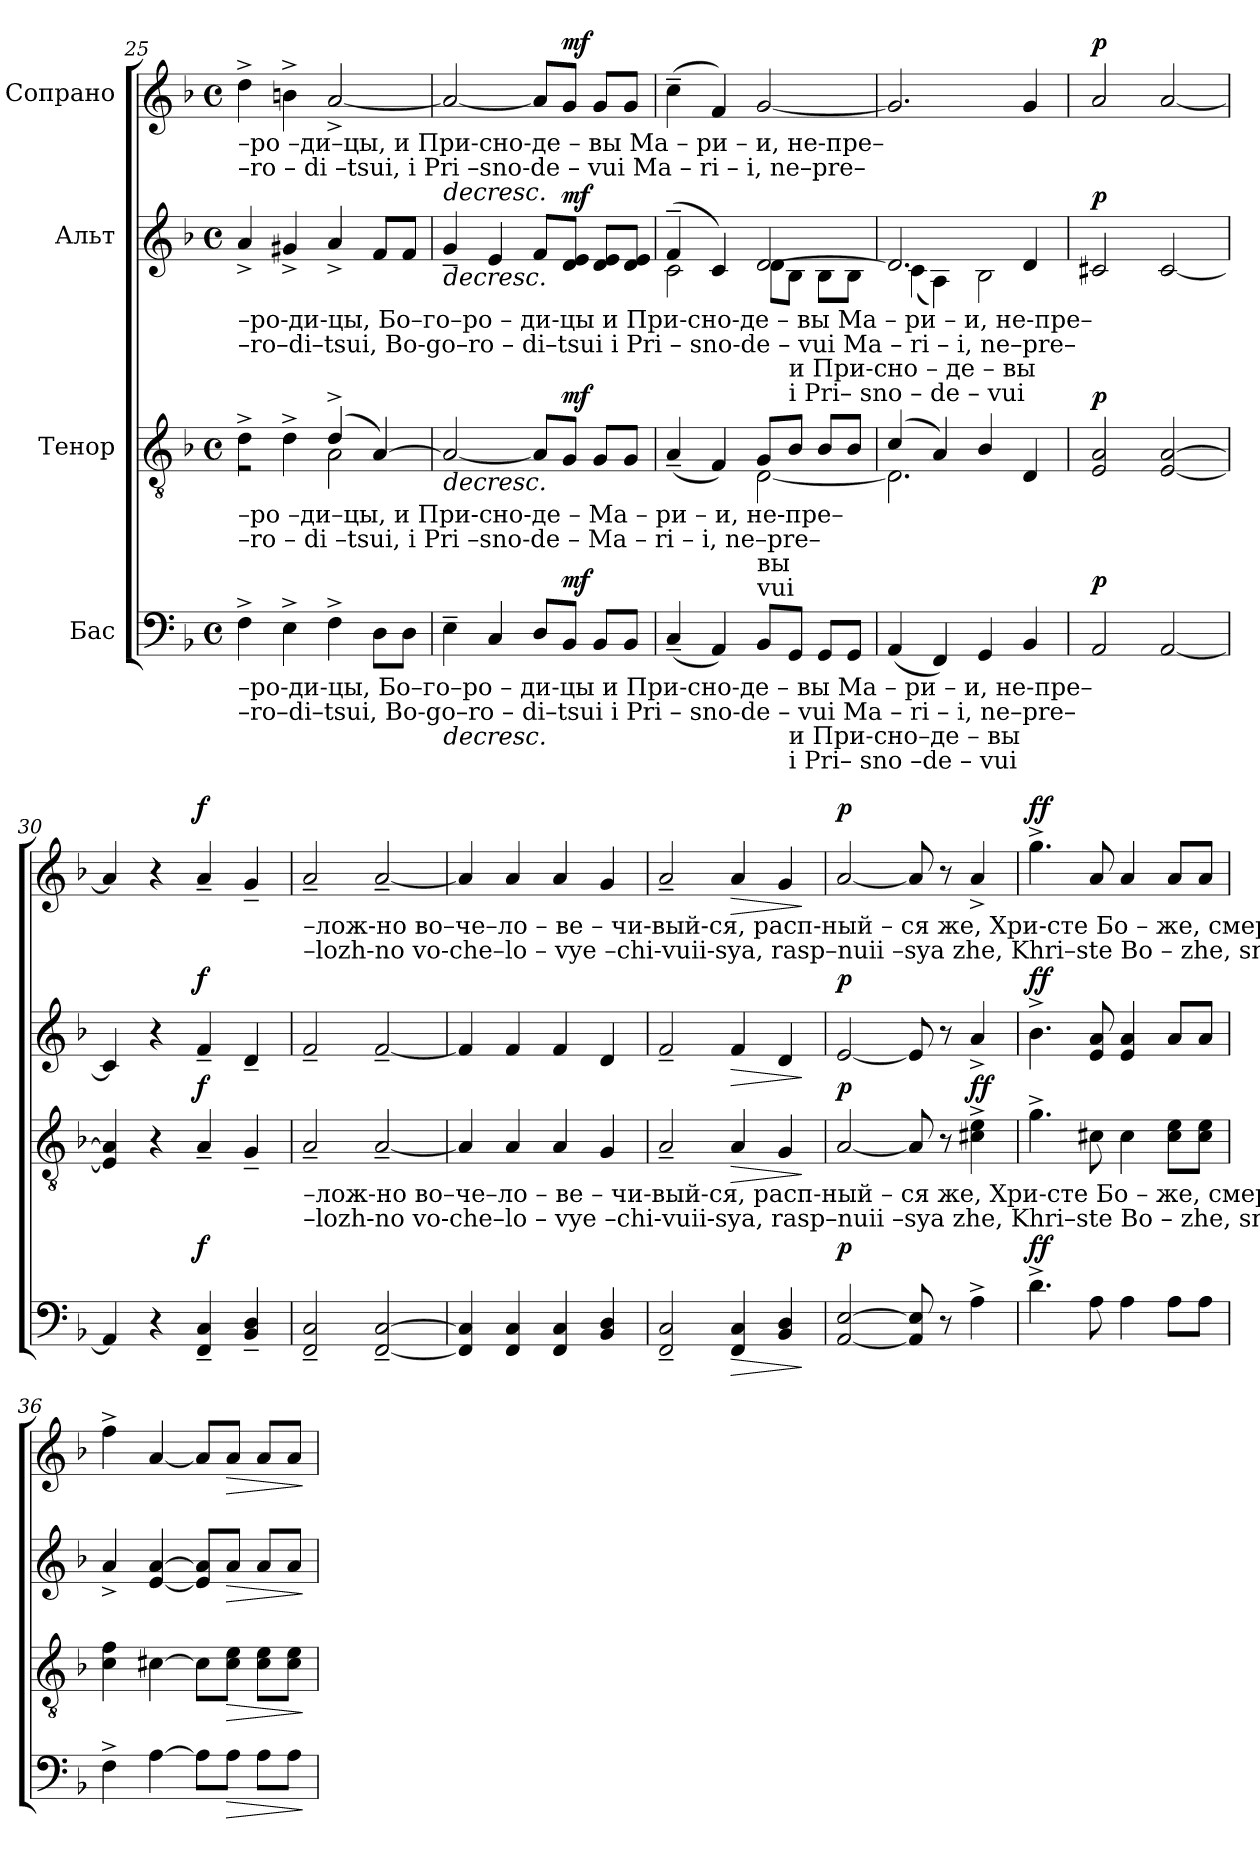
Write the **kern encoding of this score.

**kern	**dynam	**kern	**dynam	**kern	**dynam	**kern	**dynam
*part4	*part4	*part3	*part3	*part2	*part2	*part1	*part1
*staff4	*staff4	*staff3	*staff3	*staff2	*staff2	*staff1	*staff1
*I"Бас	*	*I"Тенор	*	*I"Альт	*	*I"Сопрано	*
!!LO:PB:g=z
*clefF4	*	*clefGv2	*	*clefG2	*	*clefG2	*
*k[b-]	*	*k[b-]	*	*k[b-]	*	*k[b-]	*
*M4/4	*	*M4/4	*	*M4/4	*	*M4/4	*
*met(c)	*	*met(c)	*	*met(c)	*	*met(c)	*
=25	=25	=25	=25	=25	=25	=25	=25
*	*	*^	*	*	*	*	*
!	!	!	!	!	!	!	!LO:TX:b:t=–ро –ди–цы,                                         и  При-сно-де    –     вы                                                       Ма  –  ри – и,                не-пре–	!
!	!	!	!	!	!	!	!LO:TX:b:t=–ro – di –tsui,                                         i    Pri –sno-de     –    vui                                                        Ma  –  ri   –  i,                ne–pre–	!
!	!	!	!	!	!LO:TX:b:t=–ро-ди-цы, Бо–го–ро – ди-цы  и  При-сно-де    –     вы                                                       Ма  –  ри – и,                не-пре–	!	!	!
!	!	!	!	!	!LO:TX:b:t=–ro–di–tsui, Bo-go–ro  – di–tsui  i   Pri – sno-de     –    vui                                                       Ma   –  ri   –  i,                ne–pre–	!	!	!
!	!	!LO:TX:b:t=–ро –ди–цы,                                         и  При-сно-де    –                                                                  Ма  –  ри – и,                не-пре–	!	!	!	!	!	!
!	!	!LO:TX:b:t=–ro – di –tsui,                                         i    Pri –sno-de    –                                                                  Ma  –  ri   –  i,                 ne–pre–	!	!	!	!	!	!
!LO:TX:b:t=–ро-ди-цы, Бо–го–ро – ди-цы  и  При-сно-де    –     вы                                                       Ма  –  ри – и,                не-пре–	!	!	!	!	!	!	!	!
!LO:TX:b:t=–ro–di–tsui, Bo-go–ro  – di–tsui  i   Pri – sno-de     –    vui                                                       Ma   –  ri   –  i,                ne–pre–	!	!	!	!	!	!	!	!
4F^\	.	4d^\	2r	.	4a^/	.	4dd^\	.
4E^\	.	4d^\	.	.	4g#X^/	.	4bn^\	.
4F^\	.	(4d^/	2A\	.	4a^/	.	[2a^/	.
8D\L	.	[4A/)	.	.	8f/L	.	.	.
8D\J	.	.	.	.	8f/J	.	.	.
*	*	*v	*v	*	*	*	*	*
=26	=26	=26	=26	=26	=26	=26	=26
!	!LO:HP:b	!	!LO:HP:b	!	!LO:HP:b	!	!LO:HP:b
4E~\	>	2A/_	>	4g~/	>	2a/_	>
4C/	.	.	.	4e/	.	.	.
8D/L	.	8A/L]	.	8f/L	.	8a/L]	.
!	!LO:DY:a	!	!LO:DY:a	!	!LO:DY:a	!	!LO:DY:a
8BB-/J	mf	8G/J	mf	8d/ 8e/J	mf	8g/J	mf
8BB-/L	.	8G/L	.	8d/ 8e/L	.	8g/L	.
8BB-/J	.	8G/J	.	8d/ 8e/J	.	8g/J	.
.	]	.	]	.	]	.	]
=27	=27	=27	=27	=27	=27	=27	=27
*	*	*^	*	*^	*	*	*
(4C~/	.	(4A~/	2ryy	.	(4f~/	2c\	.	(4cc~\	.
4AA/)	.	4F/)	.	.	4c/)	.	.	4f/)	.
!	!	!LO:TX:b:t=вы	!	!	!	!	!	!	!
!	!	!LO:TX:b:t=vui	!	!	!	!	!	!	!
8BB-/L	.	8G/L	[2D\	.	[2d/	8d\L	.	[2g/	.
!	!	!	!	!	!	!LO:TX:b:t=и При-сно  –   де  –   вы	!	!	!
!	!	!	!	!	!	!LO:TX:b:t=i   Pri– sno  –    de  –  vui	!	!	!
!LO:TX:b:t=и При-сно–де    –     вы	!	!	!	!	!	!	!	!	!
!LO:TX:b:t=i   Pri– sno –de    –     vui	!	!	!	!	!	!	!	!	!
8GG/J	.	8B-/J	.	.	.	8B-\J	.	.	.
8GG/L	.	8B-/L	.	.	.	8B-\L	.	.	.
8GG/J	.	8B-/J	.	.	.	8B-\J	.	.	.
=28	=28	=28	=28	=28	=28	=28	=28	=28	=28
(4AA/	.	(4c/	2.D\]	.	2.d/]	(4c\	.	2.g/]	.
4FF/)	.	4A/)	.	.	.	4A\)	.	.	.
4GG/	.	4B-/	.	.	.	2B-\	.	.	.
4BB-/	.	4D/	4ryy	.	4d/	.	.	4g/	.
*	*	*	*	*	*v	*v	*	*	*
=29	=29	=29	=29	=29	=29	=29	=29	=29
!	!LO:DY:a	!	!	!LO:DY:a	!	!LO:DY:a	!	!LO:DY:a
*	*	*v	*v	*	*	*	*	*
2AA/	p	2E/ 2A/	p	2c#X/	p	2a/	p
[2AA/	.	[2E/ [2A/	.	[2c#/	.	[2a/	.
=30	=30	=30	=30	=30	=30	=30	=30
4AA/]	.	4E/] 4A/]	.	4c#/]	.	4a/]	.
4r	.	4r	.	4r	.	4r	.
!	!LO:DY:a	!	!LO:DY:a	!	!LO:DY:a	!	!LO:DY:a
4FF/~ 4C/~	f	4A~/	f	4f~/	f	4a~/	f
4BB-/~ 4D/~	.	4G~/	.	4d~/	.	4g~/	.
!!LO:LB:g=z
=31	=31	=31	=31	=31	=31	=31	=31
!	!	!	!	!	!	!LO:TX:b:t=–лож-но            во–че–ло – ве  – чи-вый-ся,                     расп-ный – ся же,  Хри-сте   Бо   –  же,         смер-ти-ю	!
!	!	!	!	!	!	!LO:TX:b:t=–lozh-no            vo-che–lo – vye –chi-vuii-sya,                    rasp–nuii –sya zhe, Khri–ste    Bo   – zhe,        smer–ti–yu	!
!	!	!LO:TX:b:t=–лож-но            во–че–ло – ве  – чи-вый-ся,                     расп-ный – ся же,  Хри-сте   Бо   –  же,         смер-ти-ю	!	!	!	!	!
!	!	!LO:TX:b:t=–lozh-no            vo-che–lo – vye –chi-vuii-sya,                    rasp–nuii –sya zhe, Khri–ste    Bo   – zhe,        smer–ti–yu	!	!	!	!	!
2FF/~ 2C/~	.	2A~/	.	2f~/	.	2a~/	.
[2FF/~ [2C/~	.	[2A~/	.	[2f~/	.	[2a~/	.
=32	=32	=32	=32	=32	=32	=32	=32
4FF/] 4C/]	.	4A/]	.	4f/]	.	4a/]	.
4FF/ 4C/	.	4A/	.	4f/	.	4a/	.
4FF/ 4C/	.	4A/	.	4f/	.	4a/	.
4BB-/ 4D/	.	4G/	.	4d/	.	4g/	.
=33	=33	=33	=33	=33	=33	=33	=33
2FF/~ 2C/~	.	2A~/	.	2f~/	.	2a~/	.
!	!LO:HP:b	!	!LO:HP:b	!	!LO:HP:b	!	!LO:HP:b
4FF/ 4C/	>	4A/	>	4f/	>	4a/	>
4BB-/ 4D/	.	4G/	.	4d/	.	4g/	.
.	]	.	]	.	]	.	]
=34	=34	=34	=34	=34	=34	=34	=34
!	!LO:DY:a	!	!LO:DY:a	!	!LO:DY:a	!	!LO:DY:a
[2AA/ [2E/	p	[2A/	p	[2e/	p	[2a/	p
8AA/] 8E/]	.	8A/]	.	8e/]	.	8a/]	.
8r	.	8r	.	8r	.	8r	.
!	!	!	!LO:DY:a	!	!	!	!
4A^\	.	4c#X\^ 4e\^	ff	4a^/	.	4a^/	.
=35	=35	=35	=35	=35	=35	=35	=35
!	!LO:DY:a	!	!	!	!LO:DY:a	!	!LO:DY:a
4.d^\	ff	4.g^\	.	4.b-^\	ff	4.gg^\	ff
8A\	.	8c#X\	.	8e/ 8a/	.	8a/	.
4A\	.	4c#\	.	4e/ 4a/	.	4a/	.
8A\L	.	8c#\ 8e\L	.	8a/L	.	8a/L	.
8A\J	.	8c#\ 8e\J	.	8a/J	.	8a/J	.
=36	=36	=36	=36	=36	=36	=36	=36
4F^\	.	4c\ 4f\	.	4a^/	.	4ff^\	.
[4A\	.	[4c#X\	.	[4e/ [4a/	.	[4a/	.
8A\L]	.	8c#\L]	.	8e]/ 8a]/L	.	8a/L]	.
!	!LO:HP:b	!	!LO:HP:b	!	!LO:HP:b	!	!LO:HP:b
8A\J	>	8c#\ 8e\J	>	8a/J	>	8a/J	>
8A\L	.	8c#\ 8e\L	.	8a/L	.	8a/L	.
8A\J	.	8c#\ 8e\J	.	8a/J	.	8a/J	.
.	]	.	]	.	]	.	]
=	=	=	=	=	=	=	=
*-	*-	*-	*-	*-	*-	*-	*-
